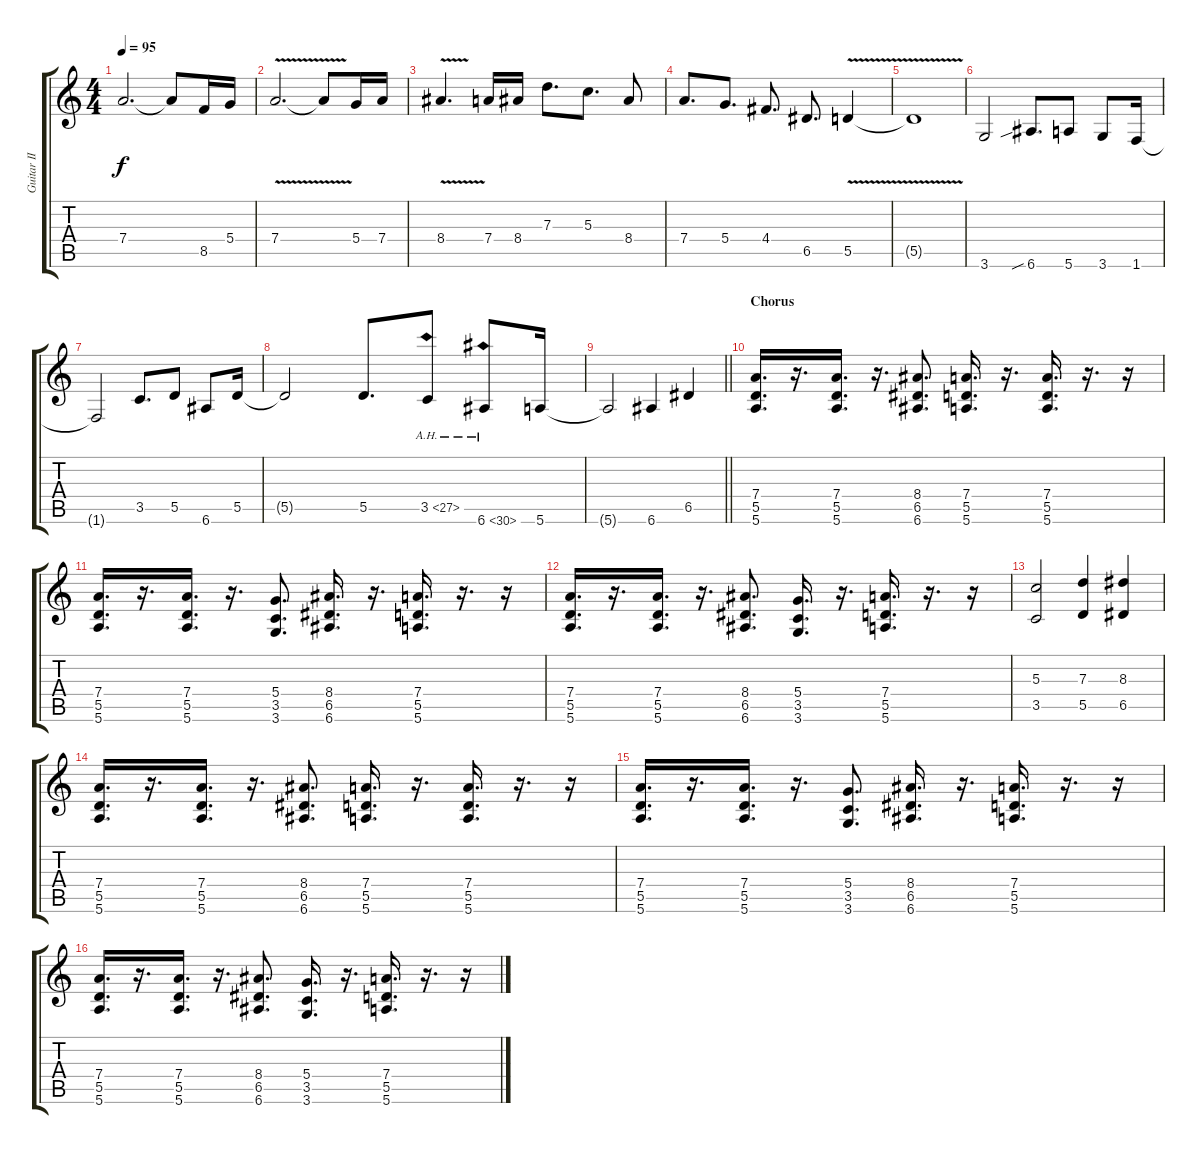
\track ("Guitar II" "Guitar II") {instrument overdrivenguitar}
\staff {score tabs}
\tuning (E4 B3 G3 D3 A2 E2) {hide}
\ts (4 4)
\tempo 95
\clef g2
\ks c
7.4{t}.2{d dy f} 7.4{t}.8 8.5.16 5.4.16 |
7.4{v}.2{d} 7.4{t}.8 5.4.16 7.4.16 |
8.4{v}.4{d} 7.4.16 8.4.16 7.3.8{d} 5.3.8{d} 8.4.8 |
7.4.8{d} 5.4.8{d} 4.4.8{d} 6.5.8{d} 5.5{v}.4 |
5.5{t}.1 |
3.6.2 6.6{sib}.8{d} 5.6.8 3.6.8 1.6.16 |
1.6{t}.2 3.5.8{d} 5.5.8 6.6.8 5.5.16 |
5.5{t}.2 5.5.8{d} 3.5{ah 24}.8 6.6{ah 24}.8 5.6.16 |
\barLineRight lightlight
5.6{t}.2 6.6.4 6.5.4 |
\section ("" "Chorus")
(7.4 5.5 5.6).16{d} r.16{d} (7.4 5.5 5.6).16{d} r.16{d} (8.4 6.5 6.6).8{d} (7.4 5.5 5.6).16{d} r.16{d} (7.4 5.5 5.6).16{d} r.16{d} r.16 |
(7.4 5.5 5.6).16{d} r.16{d} (7.4 5.5 5.6).16{d} r.16{d} (5.4 3.5 3.6).8{d} (8.4 6.5 6.6).16{d} r.16{d} (7.4 5.5 5.6).16{d} r.16{d} r.16 |
(7.4 5.5 5.6).16{d} r.16{d} (7.4 5.5 5.6).16{d} r.16{d} (8.4 6.5 6.6).8{d} (5.4 3.5 3.6).16{d} r.16{d} (7.4 5.5 5.6).16{d} r.16{d} r.16 |
(5.3 3.5).2 (7.3 5.5).4 (8.3 6.5).4 |
(7.4 5.5 5.6).16{d} r.16{d} (7.4 5.5 5.6).16{d} r.16{d} (8.4 6.5 6.6).8{d} (7.4 5.5 5.6).16{d} r.16{d} (7.4 5.5 5.6).16{d} r.16{d} r.16 |
(7.4 5.5 5.6).16{d} r.16{d} (7.4 5.5 5.6).16{d} r.16{d} (5.4 3.5 3.6).8{d} (8.4 6.5 6.6).16{d} r.16{d} (7.4 5.5 5.6).16{d} r.16{d} r.16 |
(7.4 5.5 5.6).16{d} r.16{d} (7.4 5.5 5.6).16{d} r.16{d} (8.4 6.5 6.6).8{d} (5.4 3.5 3.6).16{d} r.16{d} (7.4 5.5 5.6).16{d} r.16{d} r.16
